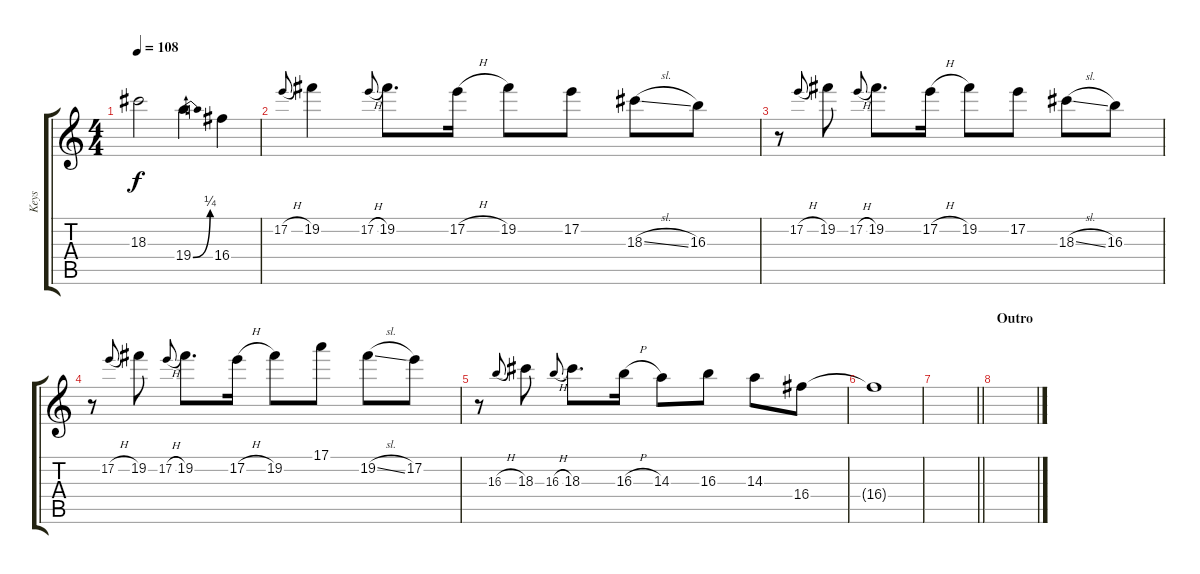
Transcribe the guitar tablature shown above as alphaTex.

\track ("Keys" "Keys") {instrument distortionguitar}
\staff {score tabs}
\tuning (E4 B3 G3 D3 A2 E2) {hide}
\ts (4 4)
\tempo 108
\clef g2
\ks c
18.3.2{dy f} 19.4{be (bend 0 0 60 1)}.4 16.4.4 |
17.2{h}.8{gr onbeat} 19.2.4 17.2{h}.8{gr onbeat} 19.2.8{d} 17.2{h}.16 19.2.8 17.2.8 18.3{sl}.8 16.3.8 |
r.8 17.2{h}.8{gr onbeat} 19.2.8 17.2{h}.8{gr onbeat} 19.2.8{d} 17.2{h}.16 19.2.8 17.2.8 18.3{sl}.8 16.3.8 |
r.8 17.2{h}.8{gr onbeat} 19.2.8 17.2{h}.8{gr onbeat} 19.2.8{d} 17.2{h}.16 19.2.8 17.1.8 19.2{sl}.8 17.2.8 |
r.8 16.3{h}.8{gr onbeat} 18.3.8 16.3{h}.8{gr onbeat} 18.3.8{d} 16.3{h}.16 14.3.8 16.3.8 14.3.8 16.4.8 |
16.4{t}.1 |
\barLineRight lightlight
|
\section ("" "Outro")
